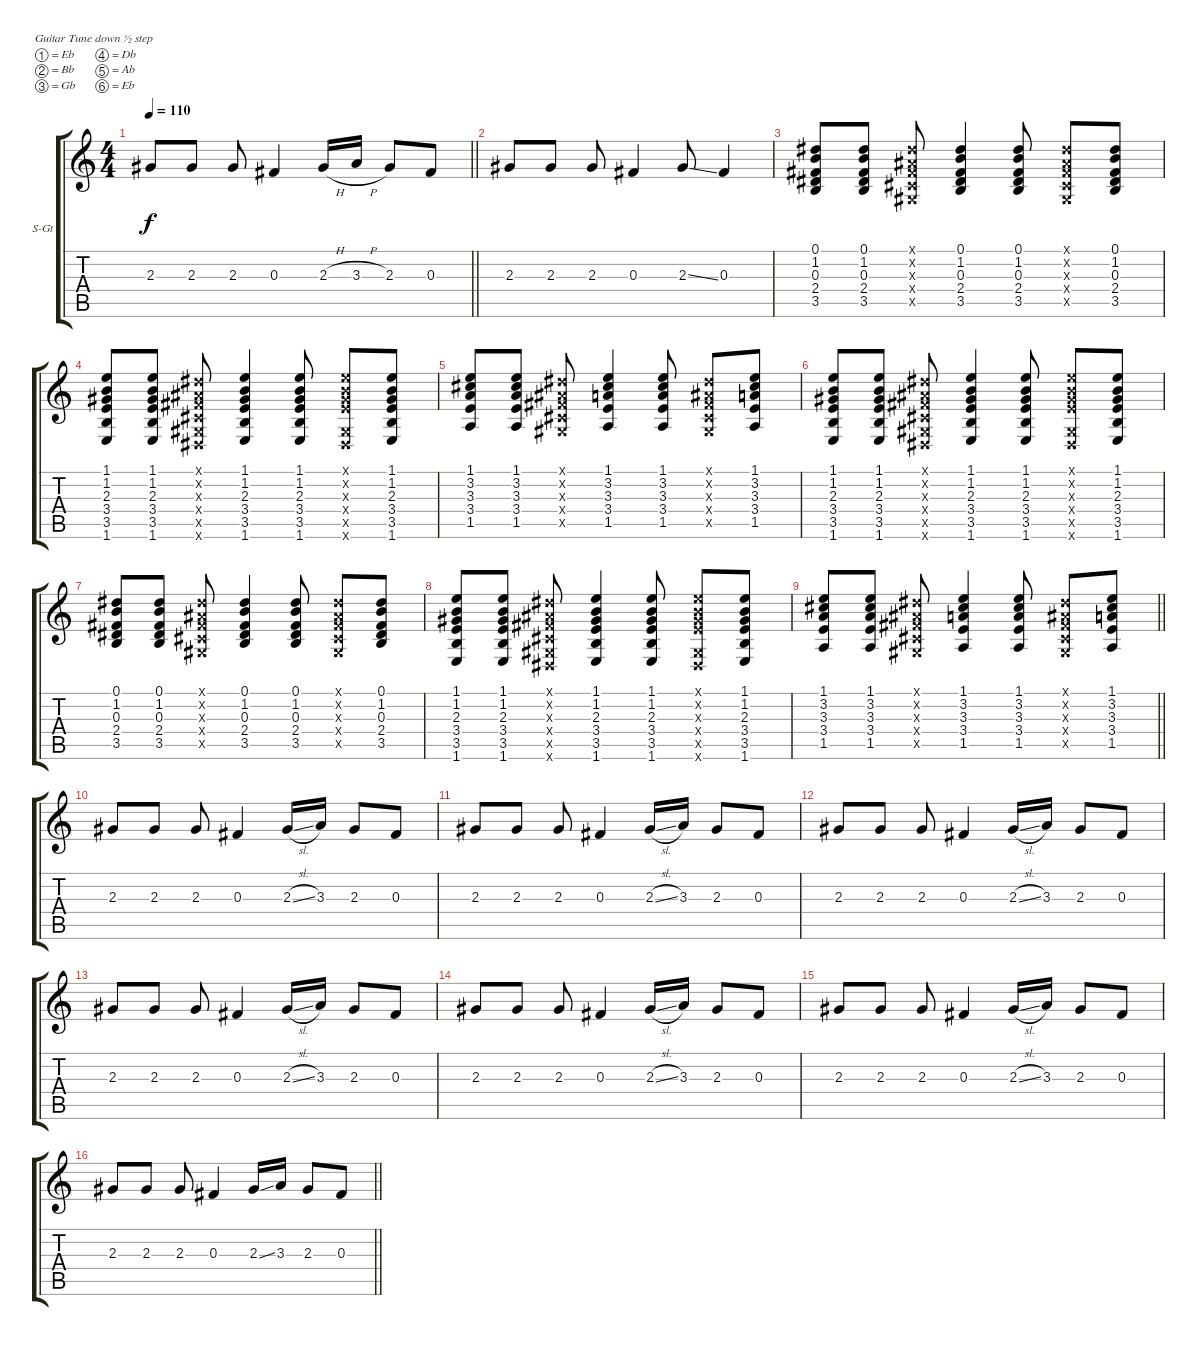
\bracketExtendMode groupsimilarinstruments
\firstSystemTrackNameOrientation horizontal
\otherSystemsTrackNameOrientation horizontal
\track ("Steel Guitar" "S-Gt") {instrument acousticguitarsteel}
\staff {score tabs}
\tuning (Eb4 Bb3 Gb3 Db3 Ab2 Eb2)
\ts (4 4)
\tempo 110
\clef g2
\scale
0.333333
\barLineRight lightlight
\ks c
2.3.8{dy f} 2.3.8 2.3.8 0.3.4 2.3{h}.16 3.3{h}.16 2.3.8 0.3.8 |
\scale
0.333333 2.3.8 2.3.8 2.3.8 0.3.4 2.3{ss}.8 0.3.4 |
\scale
0.333333 (0.1 1.2 0.3 2.4 3.5).8 (0.1 1.2 0.3 2.4 3.5).8 (0.1{x} 0.2{x} 0.3{x} 0.4{x} 0.5{x}).8 (0.1 1.2 0.3 2.4 3.5).4 (0.1 1.2 0.3 2.4 3.5).8 (0.1{x} 0.2{x} 0.3{x} 0.4{x} 0.5{x}).8 (0.1 1.2 0.3 2.4 3.5).8 |
\scale
0.333333 (1.1 1.2 2.3 3.4 3.5 1.6).8 (1.1 1.2 2.3 3.4 3.5 1.6).8 (0.1{x} 0.2{x} 0.3{x} 0.4{x} 0.5{x} 0.6{x}).8 (1.1 1.2 2.3 3.4 3.5 1.6).4 (1.1 1.2 2.3 3.4 3.5 1.6).8 (1.1{x} 1.2{x} 2.3{x} 3.4{x} 0.5{x} 0.6{x}).8 (1.1 1.2 2.3 3.4 3.5 1.6).8 |
\scale
0.333333 (1.1 3.2 3.3 3.4 1.5).8 (1.1 3.2 3.3 3.4 1.5).8 (0.1{x} 0.2{x} 0.3{x} 0.4{x} 0.5{x}).8 (1.1 3.2 3.3 3.4 1.5).4 (1.1 3.2 3.3 3.4 1.5).8 (0.1{x} 0.2{x} 0.3{x} 0.4{x} 0.5{x}).8 (1.1 3.2 3.3 3.4 1.5).8 |
\scale
0.333333 (1.1 1.2 2.3 3.4 3.5 1.6).8 (1.1 1.2 2.3 3.4 3.5 1.6).8 (0.1{x} 0.2{x} 0.3{x} 0.4{x} 0.5{x} 0.6{x}).8 (1.1 1.2 2.3 3.4 3.5 1.6).4 (1.1 1.2 2.3 3.4 3.5 1.6).8 (1.1{x} 1.2{x} 2.3{x} 3.4{x} 0.5{x} 0.6{x}).8 (1.1 1.2 2.3 3.4 3.5 1.6).8 |
\scale
0.333333 (0.1 1.2 0.3 2.4 3.5).8 (0.1 1.2 0.3 2.4 3.5).8 (0.1{x} 0.2{x} 0.3{x} 0.4{x} 0.5{x}).8 (0.1 1.2 0.3 2.4 3.5).4 (0.1 1.2 0.3 2.4 3.5).8 (0.1{x} 0.2{x} 0.3{x} 0.4{x} 0.5{x}).8 (0.1 1.2 0.3 2.4 3.5).8 |
\scale
0.333333 (1.1 1.2 2.3 3.4 3.5 1.6).8 (1.1 1.2 2.3 3.4 3.5 1.6).8 (0.1{x} 0.2{x} 0.3{x} 0.4{x} 0.5{x} 0.6{x}).8 (1.1 1.2 2.3 3.4 3.5 1.6).4 (1.1 1.2 2.3 3.4 3.5 1.6).8 (1.1{x} 1.2{x} 2.3{x} 3.4{x} 0.5{x} 0.6{x}).8 (1.1 1.2 2.3 3.4 3.5 1.6).8 |
\scale
0.333333
\barLineRight lightlight
(1.1 3.2 3.3 3.4 1.5).8 (1.1 3.2 3.3 3.4 1.5).8 (0.1{x} 0.2{x} 0.3{x} 0.4{x} 0.5{x}).8 (1.1 3.2 3.3 3.4 1.5).4 (1.1 3.2 3.3 3.4 1.5).8 (0.1{x} 0.2{x} 0.3{x} 0.4{x} 0.5{x}).8 (1.1 3.2 3.3 3.4 1.5).8 |
\scale
0.333333 2.3.8 2.3.8 2.3.8 0.3.4 2.3{sl}.16 3.3.16 2.3.8 0.3.8 |
\scale
0.333333 2.3.8 2.3.8 2.3.8 0.3.4 2.3{sl}.16 3.3.16 2.3.8 0.3.8 |
\scale
0.333333 2.3.8 2.3.8 2.3.8 0.3.4 2.3{sl}.16 3.3.16 2.3.8 0.3.8 |
\scale
0.333333 2.3.8 2.3.8 2.3.8 0.3.4 2.3{sl}.16 3.3.16 2.3.8 0.3.8 |
\scale
0.333333 2.3.8 2.3.8 2.3.8 0.3.4 2.3{sl}.16 3.3.16 2.3.8 0.3.8 |
\scale
0.333333 2.3.8 2.3.8 2.3.8 0.3.4 2.3{sl}.16 3.3.16 2.3.8 0.3.8 |
\scale
0.333333
\barLineRight lightlight
2.3.8 2.3.8 2.3.8 0.3.4 2.3{ss}.16 3.3.16 2.3.8 0.3.8
